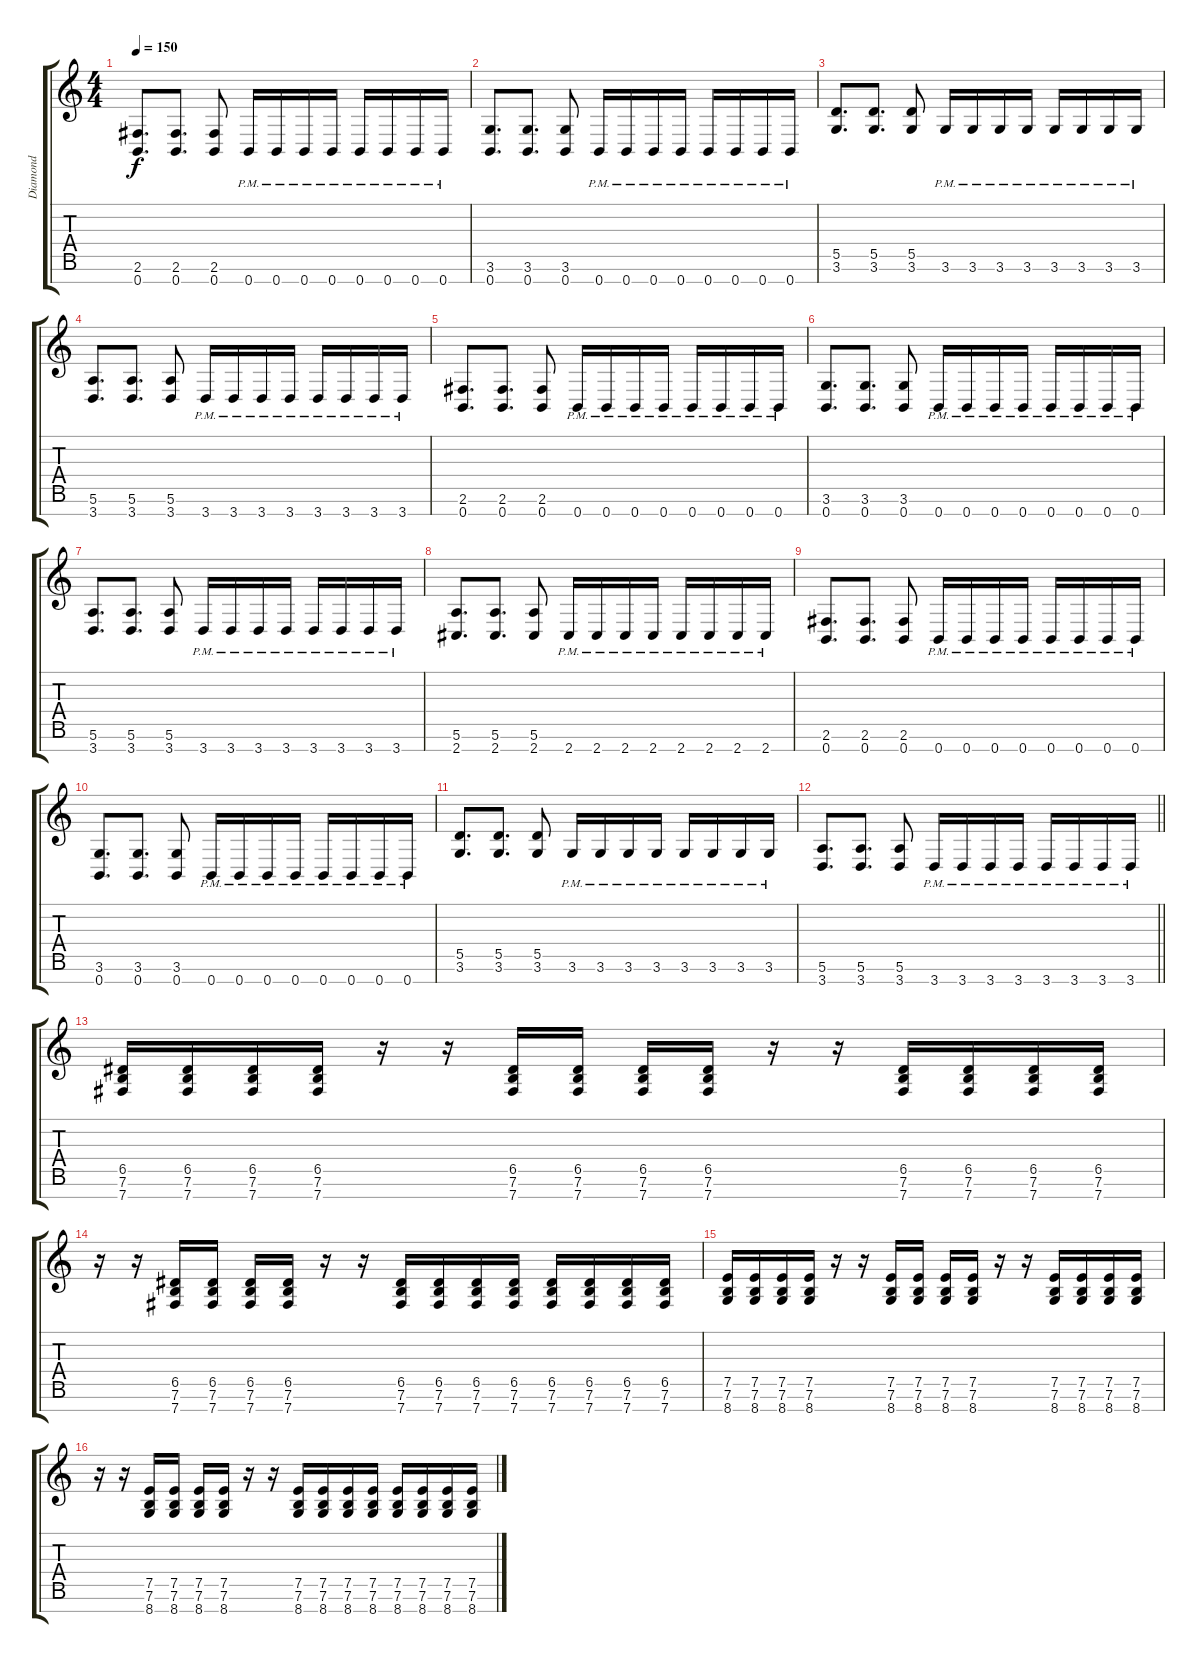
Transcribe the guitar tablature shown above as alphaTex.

\track ("Diamond" "Diamond") {instrument overdrivenguitar}
\staff {score tabs}
\tuning (E4 B3 Gb3 D3 A2 E2 B1) {hide}
\ts (4 4)
\tempo 150
\clef g2
\ks c
(2.6 0.7).8{d dy f} (2.6 0.7).8{d} (2.6 0.7).8 0.7{pm}.16 0.7{pm}.16 0.7{pm}.16 0.7{pm}.16 0.7{pm}.16 0.7{pm}.16 0.7{pm}.16 0.7{pm}.16 |
(3.6 0.7).8{d} (3.6 0.7).8{d} (3.6 0.7).8 0.7{pm}.16 0.7{pm}.16 0.7{pm}.16 0.7{pm}.16 0.7{pm}.16 0.7{pm}.16 0.7{pm}.16 0.7{pm}.16 |
(5.5 3.6).8{d} (5.5 3.6).8{d} (5.5 3.6).8 3.6{pm}.16 3.6{pm}.16 3.6{pm}.16 3.6{pm}.16 3.6{pm}.16 3.6{pm}.16 3.6{pm}.16 3.6{pm}.16 |
(5.6 3.7).8{d} (5.6 3.7).8{d} (5.6 3.7).8 3.7{pm}.16 3.7{pm}.16 3.7{pm}.16 3.7{pm}.16 3.7{pm}.16 3.7{pm}.16 3.7{pm}.16 3.7{pm}.16 |
(2.6 0.7).8{d} (2.6 0.7).8{d} (2.6 0.7).8 0.7{pm}.16 0.7{pm}.16 0.7{pm}.16 0.7{pm}.16 0.7{pm}.16 0.7{pm}.16 0.7{pm}.16 0.7{pm}.16 |
(3.6 0.7).8{d} (3.6 0.7).8{d} (3.6 0.7).8 0.7{pm}.16 0.7{pm}.16 0.7{pm}.16 0.7{pm}.16 0.7{pm}.16 0.7{pm}.16 0.7{pm}.16 0.7{pm}.16 |
(5.6 3.7).8{d} (5.6 3.7).8{d} (5.6 3.7).8 3.7{pm}.16 3.7{pm}.16 3.7{pm}.16 3.7{pm}.16 3.7{pm}.16 3.7{pm}.16 3.7{pm}.16 3.7{pm}.16 |
(5.6 2.7).8{d} (5.6 2.7).8{d} (5.6 2.7).8 2.7{pm}.16 2.7{pm}.16 2.7{pm}.16 2.7{pm}.16 2.7{pm}.16 2.7{pm}.16 2.7{pm}.16 2.7{pm}.16 |
(2.6 0.7).8{d} (2.6 0.7).8{d} (2.6 0.7).8 0.7{pm}.16 0.7{pm}.16 0.7{pm}.16 0.7{pm}.16 0.7{pm}.16 0.7{pm}.16 0.7{pm}.16 0.7{pm}.16 |
(3.6 0.7).8{d} (3.6 0.7).8{d} (3.6 0.7).8 0.7{pm}.16 0.7{pm}.16 0.7{pm}.16 0.7{pm}.16 0.7{pm}.16 0.7{pm}.16 0.7{pm}.16 0.7{pm}.16 |
(5.5 3.6).8{d} (5.5 3.6).8{d} (5.5 3.6).8 3.6{pm}.16 3.6{pm}.16 3.6{pm}.16 3.6{pm}.16 3.6{pm}.16 3.6{pm}.16 3.6{pm}.16 3.6{pm}.16 |
\barLineRight lightlight
(5.6 3.7).8{d} (5.6 3.7).8{d} (5.6 3.7).8 3.7{pm}.16 3.7{pm}.16 3.7{pm}.16 3.7{pm}.16 3.7{pm}.16 3.7{pm}.16 3.7{pm}.16 3.7{pm}.16 |
\section ("" "")
(6.5 7.6 7.7).16 (6.5 7.6 7.7).16 (6.5 7.6 7.7).16 (6.5 7.6 7.7).16 r.16 r.16 (6.5 7.6 7.7).16 (6.5 7.6 7.7).16 (6.5 7.6 7.7).16 (6.5 7.6 7.7).16 r.16 r.16 (6.5 7.6 7.7).16 (6.5 7.6 7.7).16 (6.5 7.6 7.7).16 (6.5 7.6 7.7).16 |
r.16 r.16 (6.5 7.6 7.7).16 (6.5 7.6 7.7).16 (6.5 7.6 7.7).16 (6.5 7.6 7.7).16 r.16 r.16 (6.5 7.6 7.7).16 (6.5 7.6 7.7).16 (6.5 7.6 7.7).16 (6.5 7.6 7.7).16 (6.5 7.6 7.7).16 (6.5 7.6 7.7).16 (6.5 7.6 7.7).16 (6.5 7.6 7.7).16 |
(7.5 7.6 8.7).16 (7.5 7.6 8.7).16 (7.5 7.6 8.7).16 (7.5 7.6 8.7).16 r.16 r.16 (7.5 7.6 8.7).16 (7.5 7.6 8.7).16 (7.5 7.6 8.7).16 (7.5 7.6 8.7).16 r.16 r.16 (7.5 7.6 8.7).16 (7.5 7.6 8.7).16 (7.5 7.6 8.7).16 (7.5 7.6 8.7).16 |
r.16 r.16 (7.5 7.6 8.7).16 (7.5 7.6 8.7).16 (7.5 7.6 8.7).16 (7.5 7.6 8.7).16 r.16 r.16 (7.5 7.6 8.7).16 (7.5 7.6 8.7).16 (7.5 7.6 8.7).16 (7.5 7.6 8.7).16 (7.5 7.6 8.7).16 (7.5 7.6 8.7).16 (7.5 7.6 8.7).16 (7.5 7.6 8.7).16
